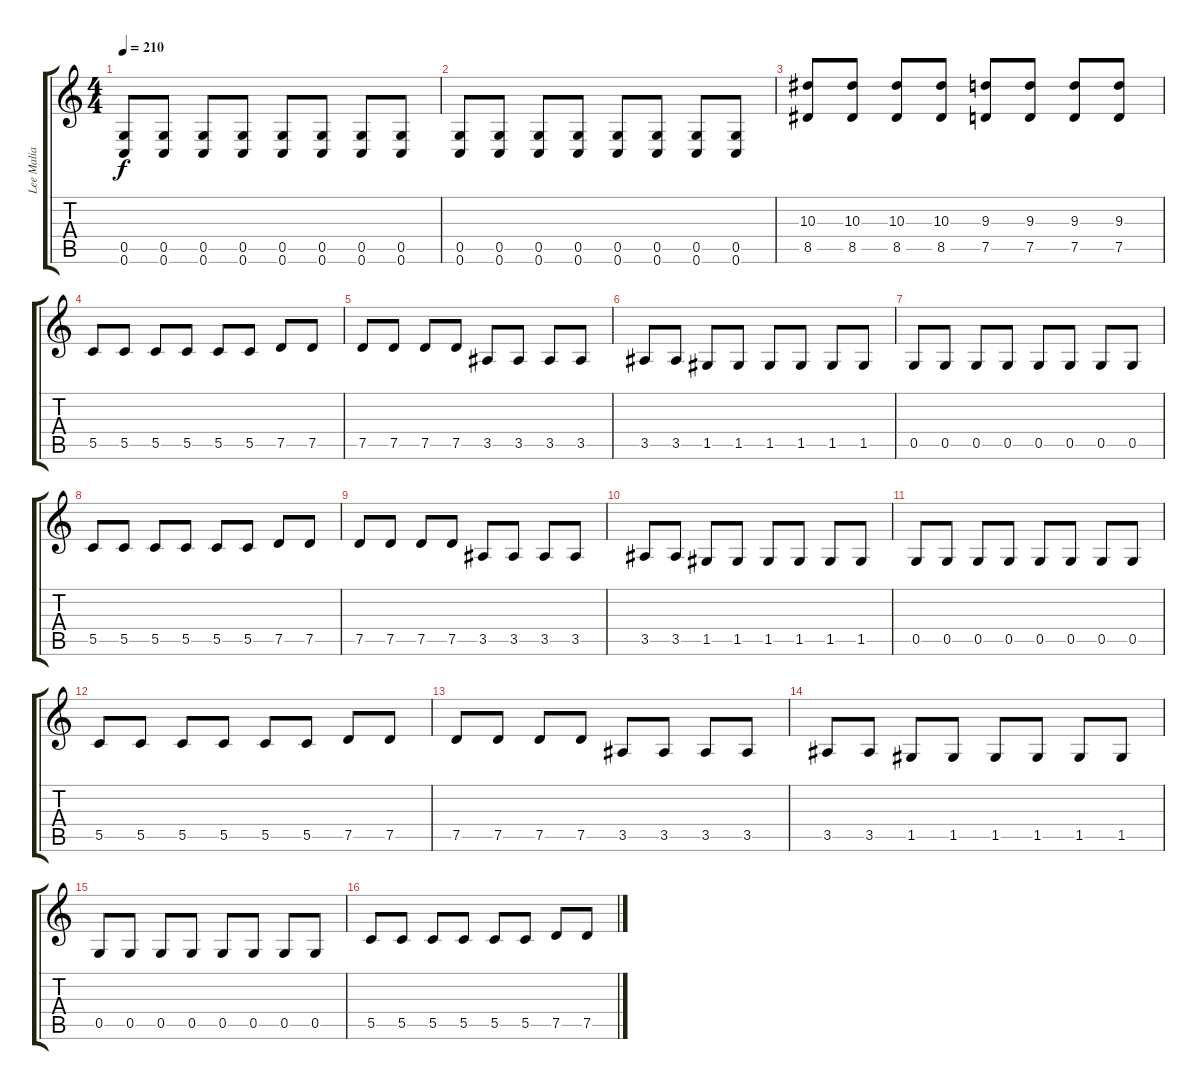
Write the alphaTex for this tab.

\track ("Lee Malia" "Lee Malia") {instrument distortionguitar}
\staff {score tabs}
\tuning (D4 A3 F3 C3 G2 C2) {hide}
\ts (4 4)
\tempo 210
\clef g2
\ks c
(0.5 0.6).8{dy f} (0.5 0.6).8 (0.5 0.6).8 (0.5 0.6).8 (0.5 0.6).8 (0.5 0.6).8 (0.5 0.6).8 (0.5 0.6).8 |
(0.5 0.6).8 (0.5 0.6).8 (0.5 0.6).8 (0.5 0.6).8 (0.5 0.6).8 (0.5 0.6).8 (0.5 0.6).8 (0.5 0.6).8 |
(10.3 8.5).8 (10.3 8.5).8 (10.3 8.5).8 (10.3 8.5).8 (9.3 7.5).8 (9.3 7.5).8 (9.3 7.5).8 (9.3 7.5).8 |
5.5.8 5.5.8 5.5.8 5.5.8 5.5.8 5.5.8 7.5.8 7.5.8 |
7.5.8 7.5.8 7.5.8 7.5.8 3.5.8 3.5.8 3.5.8 3.5.8 |
3.5.8 3.5.8 1.5.8 1.5.8 1.5.8 1.5.8 1.5.8 1.5.8 |
0.5.8 0.5.8 0.5.8 0.5.8 0.5.8 0.5.8 0.5.8 0.5.8 |
5.5.8 5.5.8 5.5.8 5.5.8 5.5.8 5.5.8 7.5.8 7.5.8 |
7.5.8 7.5.8 7.5.8 7.5.8 3.5.8 3.5.8 3.5.8 3.5.8 |
3.5.8 3.5.8 1.5.8 1.5.8 1.5.8 1.5.8 1.5.8 1.5.8 |
0.5.8 0.5.8 0.5.8 0.5.8 0.5.8 0.5.8 0.5.8 0.5.8 |
5.5.8 5.5.8 5.5.8 5.5.8 5.5.8 5.5.8 7.5.8 7.5.8 |
7.5.8 7.5.8 7.5.8 7.5.8 3.5.8 3.5.8 3.5.8 3.5.8 |
3.5.8 3.5.8 1.5.8 1.5.8 1.5.8 1.5.8 1.5.8 1.5.8 |
0.5.8 0.5.8 0.5.8 0.5.8 0.5.8 0.5.8 0.5.8 0.5.8 |
5.5.8 5.5.8 5.5.8 5.5.8 5.5.8 5.5.8 7.5.8 7.5.8
